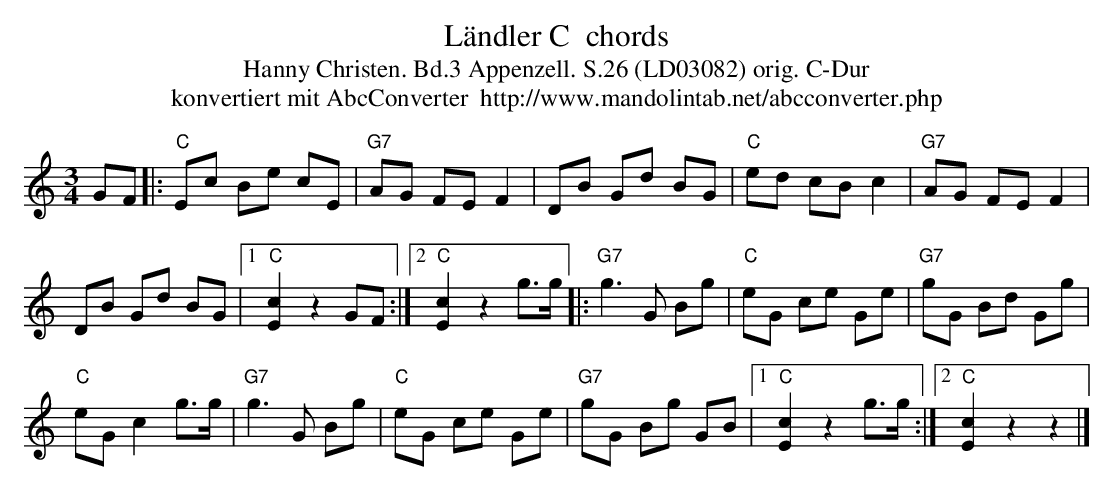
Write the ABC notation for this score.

X:1
T:Ländler C  chords
T:Hanny Christen. Bd.3 Appenzell. S.26 (LD03082) orig. C-Dur
T: konvertiert mit AbcConverter  http://www.mandolintab.net/abcconverter.php
M:3/4
L:1/8
K:C %%MIDI gchordon
GF |: "C"Ec Be cE | "G7"AG FE  F2 | DB Gd BG | "C"ed cB c2 | "G7"AG FE F2 |
DB Gd BG |1 "C"[Ec]2 z2 GF :|2  "C"[Ec]2 z2 g>g |: "G7"g3 G Bg | "C"eG ce Ge | "G7"gG Bd Gg |
"C"eG c2 g>g | "G7"g3 G Bg | "C"eG ce Ge | "G7"gG Bg GB |1 "C"[Ec]2 z2 g>g :|2 "C"[Ec]2 z2 z2 |]
